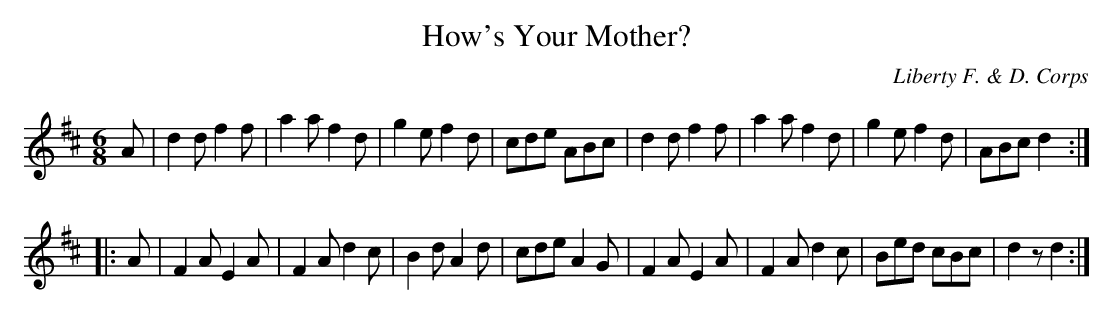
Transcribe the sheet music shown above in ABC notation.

X:1
T:How's Your Mother?
C:Liberty F. & D. Corps
M:6/8
L:1/8
K:D
A|d2d f2f|a2a f2d|g2e f2d|cde ABc|d2d f2f|a2a f2d|g2e f2d|ABc d2::
A|F2A E2A|F2A d2c|B2d A2d|cde A2G|F2A E2A|F2A d2c|Bed cBc|d2z d2:|
